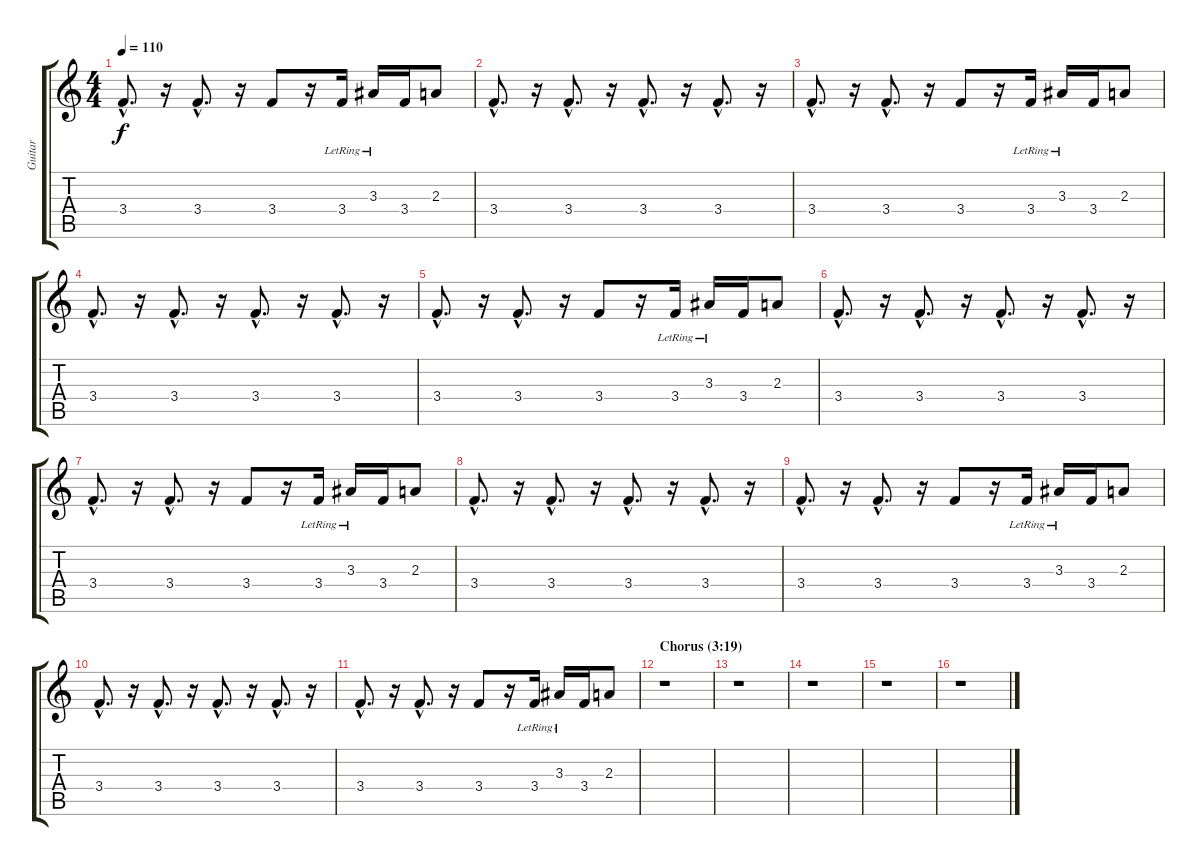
\track ("Guitar" "Guitar") {instrument electricguitarclean}
\staff {score tabs}
\tuning (E4 B3 G3 D3 A2 E2) {hide}
\ts (4 4)
\tempo 110
\clef g2
\ks c
3.4{hac}.8{d dy f} r.16 3.4{hac}.8{d} r.16 3.4.8 r.16 3.4{lr}.16 3.3{lr}.16 3.4.16 2.3.8 |
3.4{hac}.8{d} r.16 3.4{hac}.8{d} r.16 3.4{hac}.8{d} r.16 3.4{hac}.8{d} r.16 |
3.4{hac}.8{d} r.16 3.4{hac}.8{d} r.16 3.4.8 r.16 3.4{lr}.16 3.3{lr}.16 3.4.16 2.3.8 |
3.4{hac}.8{d} r.16 3.4{hac}.8{d} r.16 3.4{hac}.8{d} r.16 3.4{hac}.8{d} r.16 |
3.4{hac}.8{d} r.16 3.4{hac}.8{d} r.16 3.4.8 r.16 3.4{lr}.16 3.3{lr}.16 3.4.16 2.3.8 |
3.4{hac}.8{d} r.16 3.4{hac}.8{d} r.16 3.4{hac}.8{d} r.16 3.4{hac}.8{d} r.16 |
3.4{hac}.8{d} r.16 3.4{hac}.8{d} r.16 3.4.8 r.16 3.4{lr}.16 3.3{lr}.16 3.4.16 2.3.8 |
3.4{hac}.8{d} r.16 3.4{hac}.8{d} r.16 3.4{hac}.8{d} r.16 3.4{hac}.8{d} r.16 |
3.4{hac}.8{d} r.16 3.4{hac}.8{d} r.16 3.4.8 r.16 3.4{lr}.16 3.3{lr}.16 3.4.16 2.3.8 |
3.4{hac}.8{d} r.16 3.4{hac}.8{d} r.16 3.4{hac}.8{d} r.16 3.4{hac}.8{d} r.16 |
3.4{hac}.8{d} r.16 3.4{hac}.8{d} r.16 3.4.8 r.16 3.4{lr}.16 3.3{lr}.16 3.4.16 2.3.8 |
\section ("" "Chorus (3:19)")
r.1 |
r.1 |
r.1 |
r.1 |
r.1
